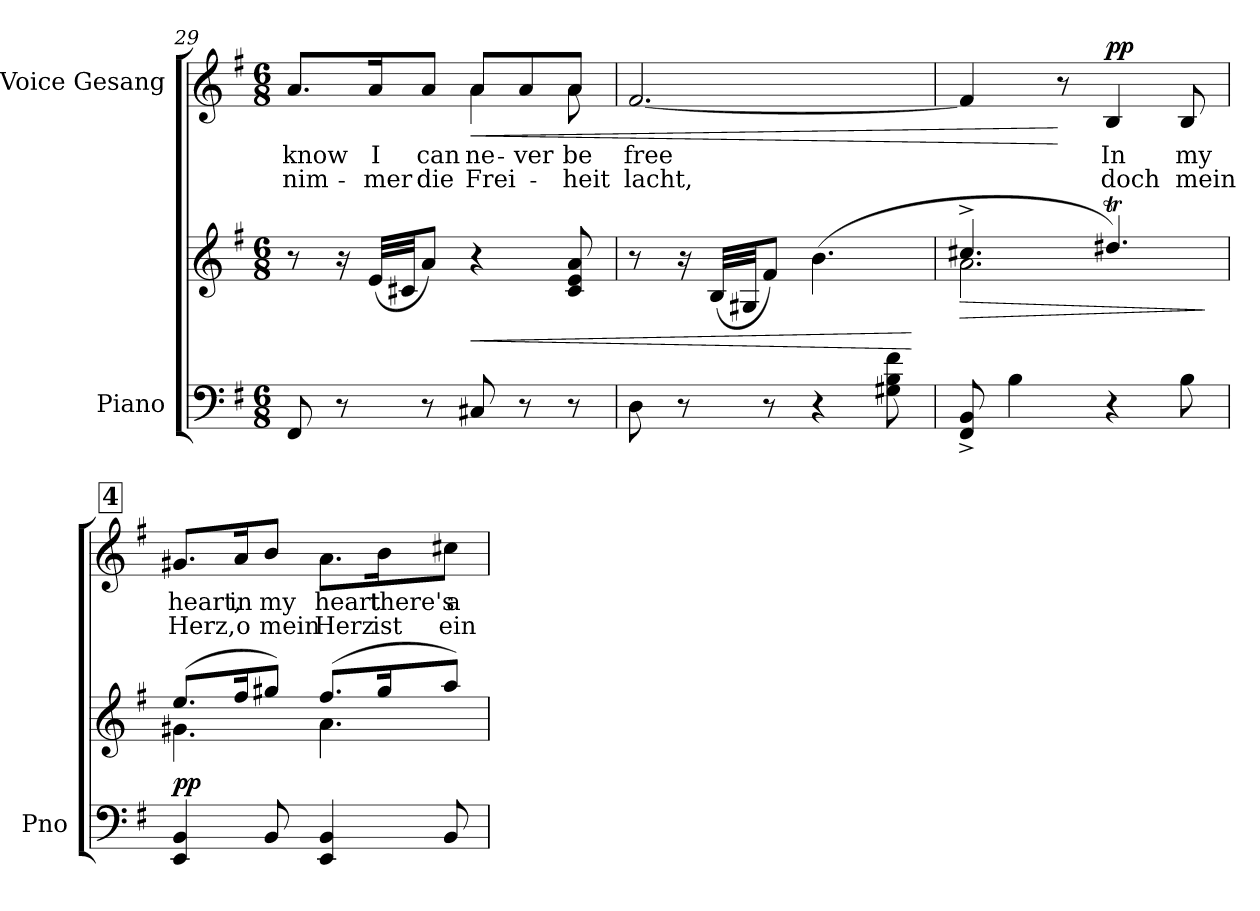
**kern	**kern	**dynam	**kern	**text	**text	**dynam
*part2	*part2	*part2	*part1	*part1	*part1	*part1
*staff3	*staff2	*staff2/3	*staff1	*staff1	*staff1	*staff1
*I"Piano	*	*	*I"Voice Gesang	*	*	*
*I'Pno	*	*	*	*	*	*
*clefF4	*clefG2	*	*clefG2	*	*	*
*k[f#]	*k[f#]	*	*k[f#]	*	*	*
*M6/8	*M6/8	*	*M6/8	*	*	*
=29	=29	=29	=29	=29	=29	=29
*	*	*	*^	*	*	*
8FF#/	8r	.	8.a/L	4.ryy	know	nim-	.
8r	16r	.	.	.	.	.	.
.	(32e/LLL	.	16a/K	.	I	-mer	.
.	32c#X/JJ	.	.	.	.	.	.
8r	8a/J)	.	8a/J	.	can	die	.
!	!	!LO:HP:b	!	!	!	!	!LO:HP:b
8C#X/	4r	<	8a/L	4a\	ne-	Frei-	<
8r	.	.	8a/	.	-ver	.	.
8r	8c#/ 8e/ 8a/	.	8a/J	8a\	be	-heit	.
*	*	*	*v	*v	*	*	*
=30	=30	=30	=30	=30	=30	=30
8D\	8r	.	[2.f#/	free	lacht,	.
8r	16r	.	.	.	.	.
.	(32B/LLL	.	.	.	.	.
.	32G#X/JJ	.	.	.	.	.
8r	8f#/J)	.	.	.	.	.
4r	(4.b\	.	.	.	.	.
8G#X\ 8B\ 8f#\	.	.	.	.	.	.
.	.	[	.	.	.	.
=31	=31	=31	=31	=31	=31	=31
!	!	!LO:HP:b	!	!	!	!
*	*^	*	*	*	*	*
8FF#/^ 8BB/^	4.cc#X^/	2.a\	>	4f#/]	.	.	.
4B\	.	.	.	.	.	.	.
.	.	.	.	8r	.	.	[
!	!	!	!	!	!	!	!LO:DY:a
4r	4.dd#Xt/)	.	.	4B/	In	doch	pp
8B\	.	.	.	8B/	my	mein	.
*	*v	*v	*	*	*	*	*
.	.	]	.	.	.	.
!!LO:REH:place=s1:a:B:fs=14:t=4
=32	=32	=32	=32	=32	=32	=32
*	*^	*	*	*	*	*
!	!	!	!LO:DY:a=2	!	!	!	!
4EE/ 4BB/	(8.ee/L	4.g#X\	pp	8.g#X/L	heart,	Herz,	.
.	16ff#/K	.	.	16a/K	in	o	.
8BB/	8gg#X/J)	.	.	8b/J	my	mein	.
4EE/ 4BB/	(8.ff#/L	4.a\	.	8.a\L	heart	Herz	.
.	16gg#/K	.	.	16b\K	there's	ist	.
8BB/	8aa/J)	.	.	8cc#X\J	a	ein	.
*	*v	*v	*	*	*	*	*
=	=	=	=	=	=	=
*-	*-	*-	*-	*-	*-	*-
